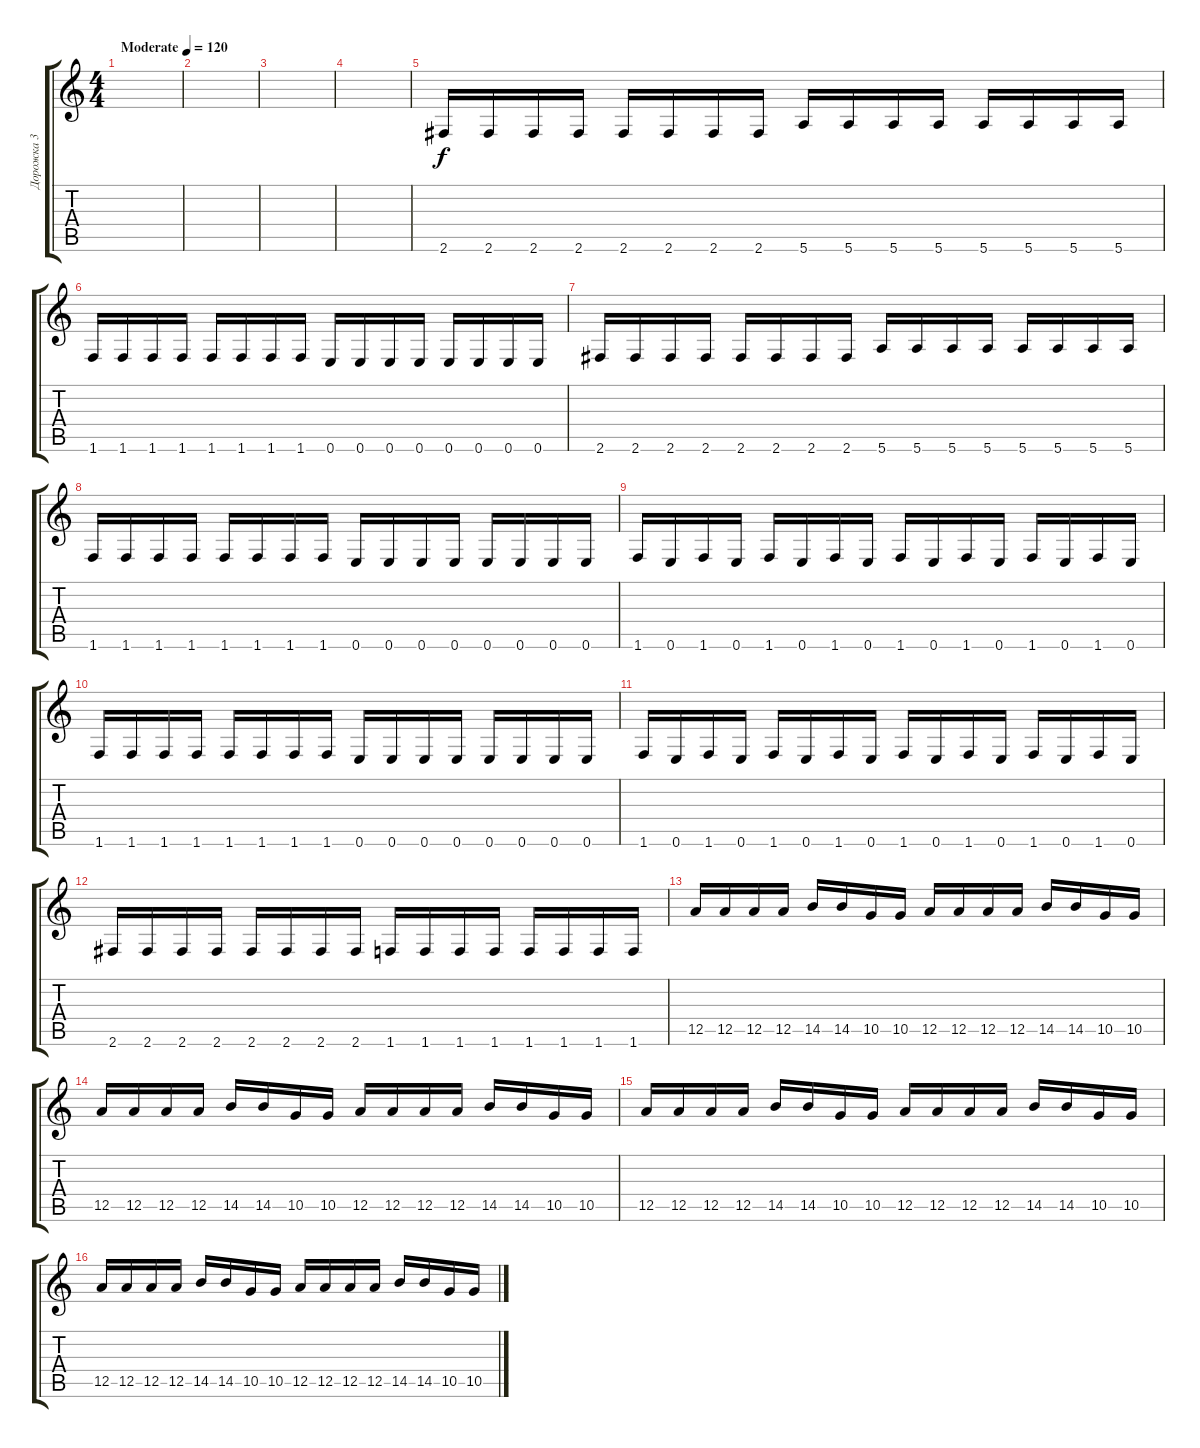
\track ("Дорожка 3" "Дорожка 3") {instrument distortionguitar}
\staff {score tabs}
\tuning (E4 B3 G3 D3 A2 E2) {hide}
\ts (4 4)
\tempo (120 "Moderate")
\clef g2
\ks c
|
|
|
|
2.6.16 2.6.16 2.6.16 2.6.16 2.6.16 2.6.16 2.6.16 2.6.16 5.6.16 5.6.16 5.6.16 5.6.16 5.6.16 5.6.16 5.6.16 5.6.16 |
1.6.16 1.6.16 1.6.16 1.6.16 1.6.16 1.6.16 1.6.16 1.6.16 0.6.16 0.6.16 0.6.16 0.6.16 0.6.16 0.6.16 0.6.16 0.6.16 |
2.6.16 2.6.16 2.6.16 2.6.16 2.6.16 2.6.16 2.6.16 2.6.16 5.6.16 5.6.16 5.6.16 5.6.16 5.6.16 5.6.16 5.6.16 5.6.16 |
1.6.16 1.6.16 1.6.16 1.6.16 1.6.16 1.6.16 1.6.16 1.6.16 0.6.16 0.6.16 0.6.16 0.6.16 0.6.16 0.6.16 0.6.16 0.6.16 |
1.6.16 0.6.16 1.6.16 0.6.16 1.6.16 0.6.16 1.6.16 0.6.16 1.6.16 0.6.16 1.6.16 0.6.16 1.6.16 0.6.16 1.6.16 0.6.16 |
1.6.16 1.6.16 1.6.16 1.6.16 1.6.16 1.6.16 1.6.16 1.6.16 0.6.16 0.6.16 0.6.16 0.6.16 0.6.16 0.6.16 0.6.16 0.6.16 |
1.6.16 0.6.16 1.6.16 0.6.16 1.6.16 0.6.16 1.6.16 0.6.16 1.6.16 0.6.16 1.6.16 0.6.16 1.6.16 0.6.16 1.6.16 0.6.16 |
2.6.16 2.6.16 2.6.16 2.6.16 2.6.16 2.6.16 2.6.16 2.6.16 1.6.16 1.6.16 1.6.16 1.6.16 1.6.16 1.6.16 1.6.16 1.6.16 |
12.5.16 12.5.16 12.5.16 12.5.16 14.5.16 14.5.16 10.5.16 10.5.16 12.5.16 12.5.16 12.5.16 12.5.16 14.5.16 14.5.16 10.5.16 10.5.16 |
12.5.16 12.5.16 12.5.16 12.5.16 14.5.16 14.5.16 10.5.16 10.5.16 12.5.16 12.5.16 12.5.16 12.5.16 14.5.16 14.5.16 10.5.16 10.5.16 |
12.5.16 12.5.16 12.5.16 12.5.16 14.5.16 14.5.16 10.5.16 10.5.16 12.5.16 12.5.16 12.5.16 12.5.16 14.5.16 14.5.16 10.5.16 10.5.16 |
12.5.16 12.5.16 12.5.16 12.5.16 14.5.16 14.5.16 10.5.16 10.5.16 12.5.16 12.5.16 12.5.16 12.5.16 14.5.16 14.5.16 10.5.16 10.5.16
